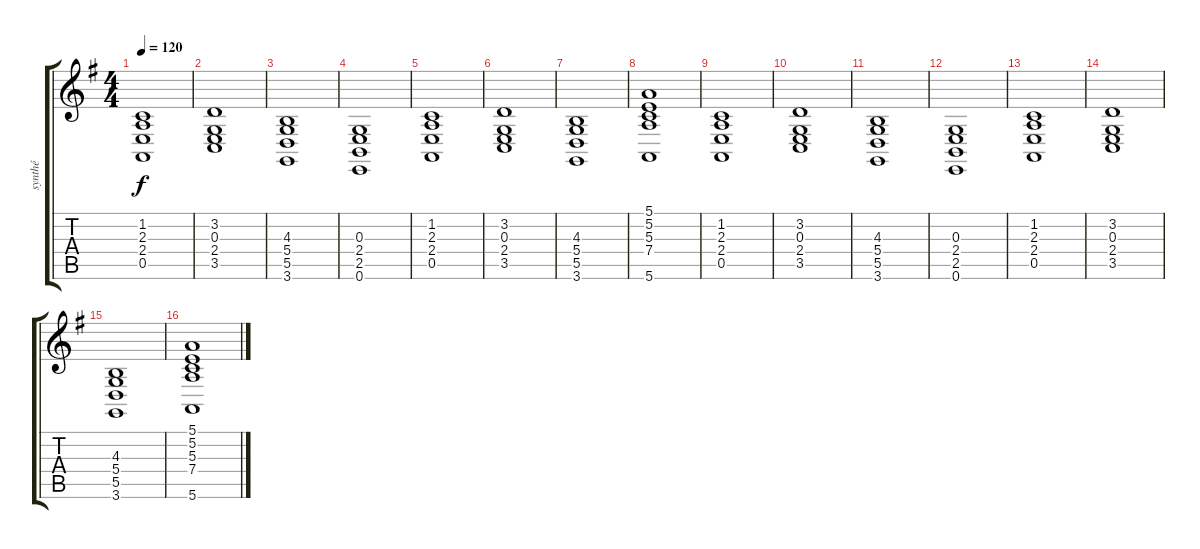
\track ("synthé" "synthé") {instrument stringensemble1}
\staff {score tabs}
\tuning (E4 B3 G3 D3 A2 E2) {hide}
\ts (4 4)
\tempo 120
\clef g2
\ks g
(1.2 2.3 2.4 0.5).1{dy f instrument stringensemble1} |
(3.2 0.3 2.4 3.5).1 |
(4.3 5.4 5.5 3.6).1 |
(0.3 2.4 2.5 0.6).1 |
(1.2 2.3 2.4 0.5).1 |
(3.2 0.3 2.4 3.5).1 |
(4.3 5.4 5.5 3.6).1 |
(5.1 5.2 5.3 7.4 5.6).1 |
(1.2 2.3 2.4 0.5).1 |
(3.2 0.3 2.4 3.5).1 |
(4.3 5.4 5.5 3.6).1 |
(0.3 2.4 2.5 0.6).1 |
(1.2 2.3 2.4 0.5).1 |
(3.2 0.3 2.4 3.5).1 |
(4.3 5.4 5.5 3.6).1 |
(5.1 5.2 5.3 7.4 5.6).1
